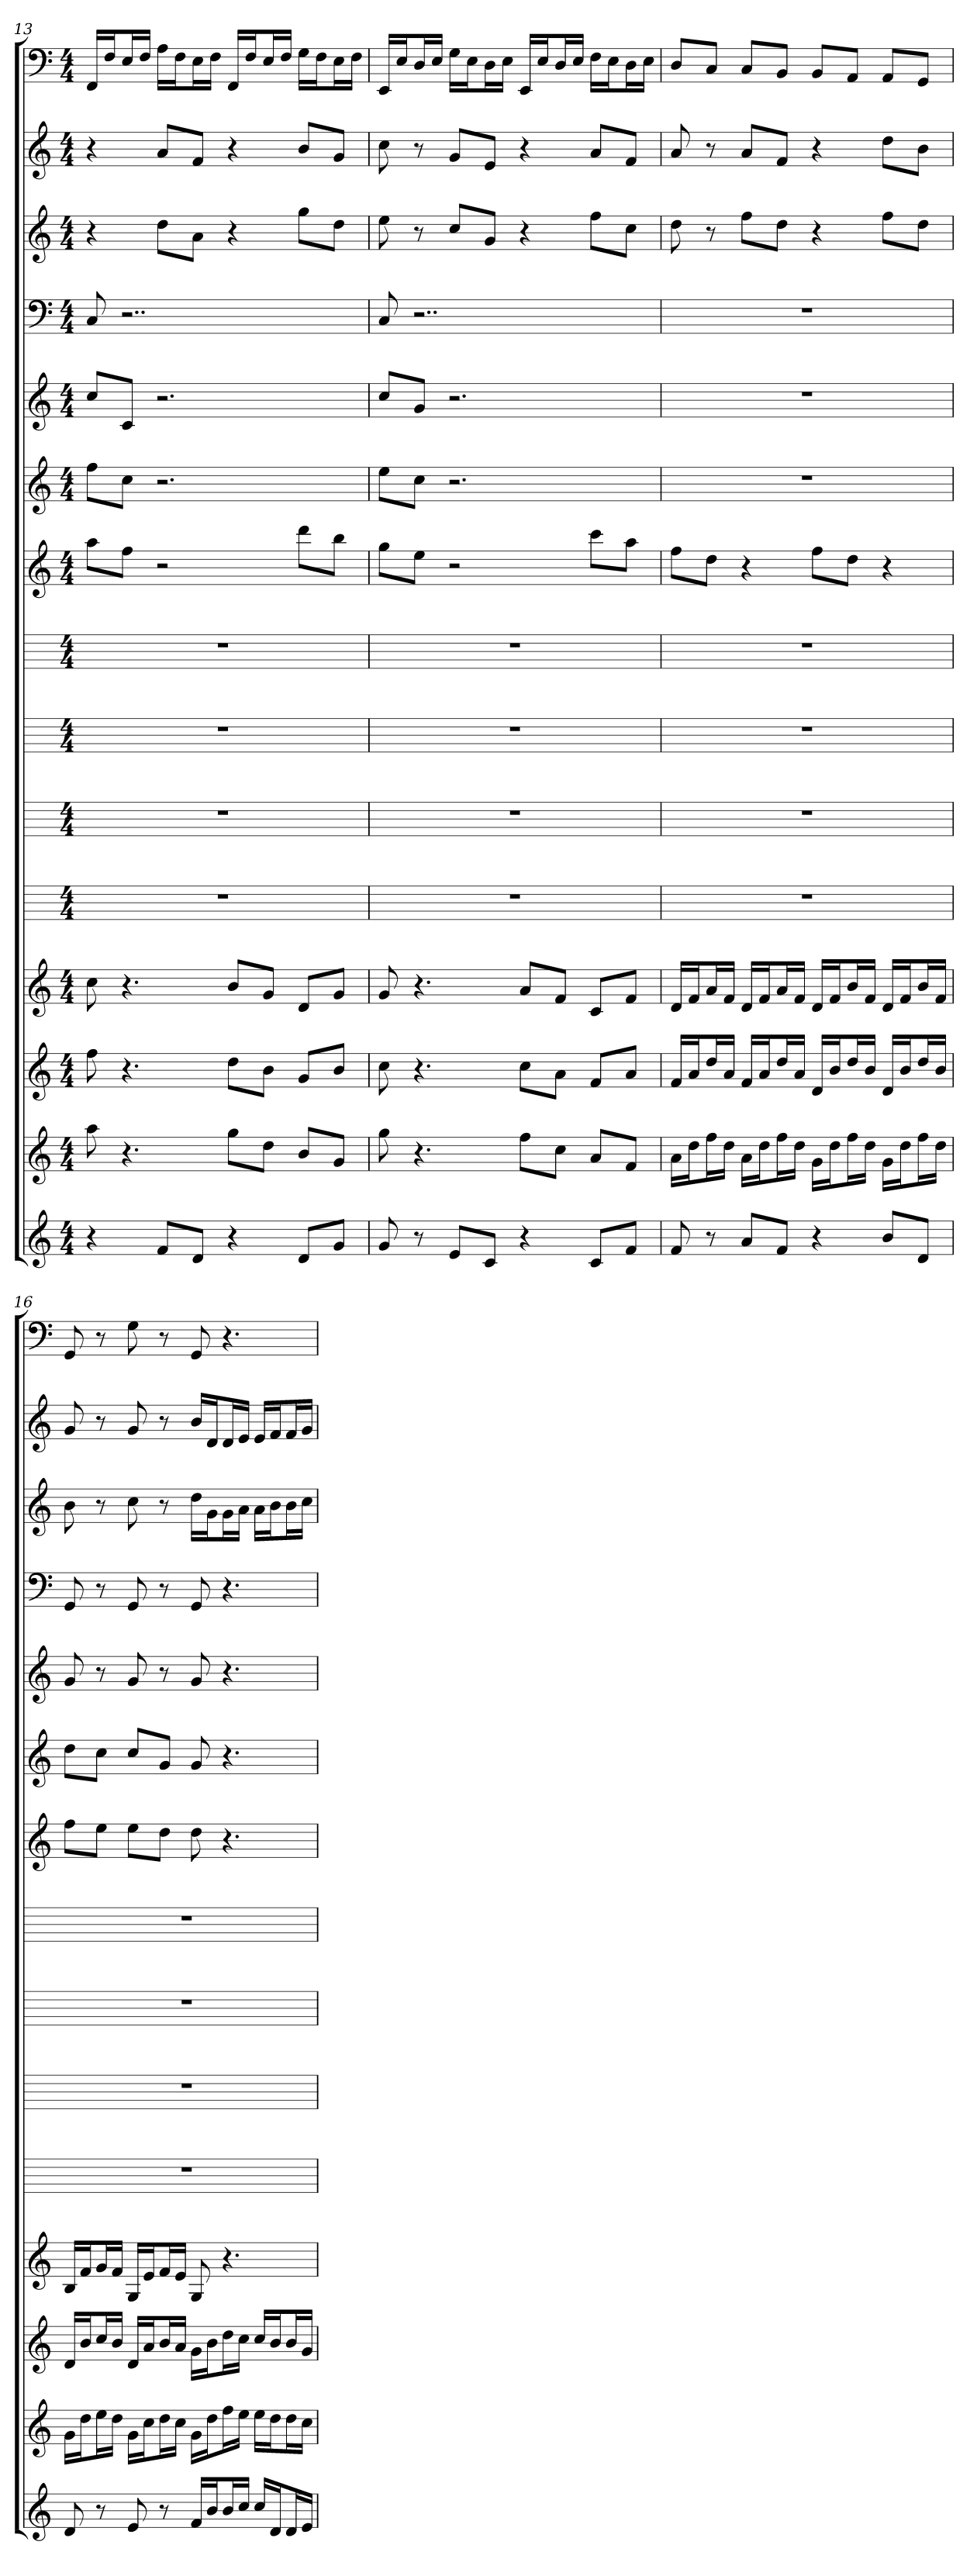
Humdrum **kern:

**kern	**kern	**kern	**kern	**kern	**kern	**kern	**kern	**kern	**kern	**kern	**kern	**kern	**kern	**kern
*part15	*part14	*part13	*part12	*part11	*part10	*part9	*part8	*part7	*part6	*part5	*part4	*part3	*part2	*part1
*staff15	*staff14	*staff13	*staff12	*staff11	*staff10	*staff9	*staff8	*staff7	*staff6	*staff5	*staff4	*staff3	*staff2	*staff1
*k[]	*k[]	*k[]	*k[]	*k[]	*k[]	*k[]	*k[]	*k[]	*k[]	*k[]	*k[]	*k[]	*k[]	*k[]
*C:	*C:	*C:	*C:	*C:	*C:	*C:	*C:	*C:	*C:	*C:	*C:	*C:	*C:	*C:
*M4/4	*M4/4	*M4/4	*M4/4	*M4/4	*M4/4	*M4/4	*M4/4	*M4/4	*M4/4	*M4/4	*M4/4	*M4/4	*M4/4	*M4/4
=13	=13	=13	=13	=13	=13	=13	=13	=13	=13	=13	=13	=13	=13	=13
4r	8aa	8ff	8cc	1r	1r	1r	1r	8aaL	8ffL	8ccL	8C	4r	4r	16FFLL
.	.	.	.	.	.	.	.	.	.	.	.	.	.	16FJ
.	4.r	4.r	4.r	.	.	.	.	8ffJ	8ccJ	8cJ	2..r	.	.	16EL
.	.	.	.	.	.	.	.	.	.	.	.	.	.	16FJJ
8fL	.	.	.	.	.	.	.	2r	2.r	2.r	.	8ddL	8aL	16ALL
.	.	.	.	.	.	.	.	.	.	.	.	.	.	16FJ
8dJ	.	.	.	.	.	.	.	.	.	.	.	8aJ	8fJ	16EL
.	.	.	.	.	.	.	.	.	.	.	.	.	.	16FJJ
4r	8ggL	8ddL	8bL	.	.	.	.	.	.	.	.	4r	4r	16FFLL
.	.	.	.	.	.	.	.	.	.	.	.	.	.	16FJ
.	8ddJ	8bJ	8gJ	.	.	.	.	.	.	.	.	.	.	16EL
.	.	.	.	.	.	.	.	.	.	.	.	.	.	16FJJ
8dL	8bL	8gL	8dL	.	.	.	.	8dddL	.	.	.	8ggL	8bL	16GLL
.	.	.	.	.	.	.	.	.	.	.	.	.	.	16FJ
8gJ	8gJ	8bJ	8gJ	.	.	.	.	8bbJ	.	.	.	8ddJ	8gJ	16EL
.	.	.	.	.	.	.	.	.	.	.	.	.	.	16FJJ
=14	=14	=14	=14	=14	=14	=14	=14	=14	=14	=14	=14	=14	=14	=14
8g	8gg	8cc	8g	1r	1r	1r	1r	8ggL	8eeL	8ccL	8C	8ee	8cc	16EELL
.	.	.	.	.	.	.	.	.	.	.	.	.	.	16EJ
8r	4.r	4.r	4.r	.	.	.	.	8eeJ	8ccJ	8gJ	2..r	8r	8r	16DL
.	.	.	.	.	.	.	.	.	.	.	.	.	.	16EJJ
8eL	.	.	.	.	.	.	.	2r	2.r	2.r	.	8ccL	8gL	16GLL
.	.	.	.	.	.	.	.	.	.	.	.	.	.	16EJ
8cJ	.	.	.	.	.	.	.	.	.	.	.	8gJ	8eJ	16DL
.	.	.	.	.	.	.	.	.	.	.	.	.	.	16EJJ
4r	8ffL	8ccL	8aL	.	.	.	.	.	.	.	.	4r	4r	16EELL
.	.	.	.	.	.	.	.	.	.	.	.	.	.	16EJ
.	8ccJ	8aJ	8fJ	.	.	.	.	.	.	.	.	.	.	16DL
.	.	.	.	.	.	.	.	.	.	.	.	.	.	16EJJ
8cL	8aL	8fL	8cL	.	.	.	.	8cccL	.	.	.	8ffL	8aL	16FLL
.	.	.	.	.	.	.	.	.	.	.	.	.	.	16EJ
8fJ	8fJ	8aJ	8fJ	.	.	.	.	8aaJ	.	.	.	8ccJ	8fJ	16DL
.	.	.	.	.	.	.	.	.	.	.	.	.	.	16EJJ
=15	=15	=15	=15	=15	=15	=15	=15	=15	=15	=15	=15	=15	=15	=15
8f	16aLL	16fLL	16dLL	1r	1r	1r	1r	8ffL	1r	1r	1r	8dd	8a	8DL
.	16ddJ	16aJ	16fJ	.	.	.	.	.	.	.	.	.	.	.
8r	16ffL	16ddL	16aL	.	.	.	.	8ddJ	.	.	.	8r	8r	8CJ
.	16ddJJ	16aJJ	16fJJ	.	.	.	.	.	.	.	.	.	.	.
8aL	16aLL	16fLL	16dLL	.	.	.	.	4r	.	.	.	8ffL	8aL	8CL
.	16ddJ	16aJ	16fJ	.	.	.	.	.	.	.	.	.	.	.
8fJ	16ffL	16ddL	16aL	.	.	.	.	.	.	.	.	8ddJ	8fJ	8BBJ
.	16ddJJ	16aJJ	16fJJ	.	.	.	.	.	.	.	.	.	.	.
4r	16gLL	16dLL	16dLL	.	.	.	.	8ffL	.	.	.	4r	4r	8BBL
.	16ddJ	16bJ	16fJ	.	.	.	.	.	.	.	.	.	.	.
.	16ffL	16ddL	16bL	.	.	.	.	8ddJ	.	.	.	.	.	8AAJ
.	16ddJJ	16bJJ	16fJJ	.	.	.	.	.	.	.	.	.	.	.
8bL	16gLL	16dLL	16dLL	.	.	.	.	4r	.	.	.	8ffL	8ddL	8AAL
.	16ddJ	16bJ	16fJ	.	.	.	.	.	.	.	.	.	.	.
8dJ	16ffL	16ddL	16bL	.	.	.	.	.	.	.	.	8ddJ	8bJ	8GGJ
.	16ddJJ	16bJJ	16fJJ	.	.	.	.	.	.	.	.	.	.	.
=16	=16	=16	=16	=16	=16	=16	=16	=16	=16	=16	=16	=16	=16	=16
8d	16gLL	16dLL	16BLL	1r	1r	1r	1r	8ffL	8ddL	8g	8GG	8b	8g	8GG
.	16ddJ	16bJ	16fJ	.	.	.	.	.	.	.	.	.	.	.
8r	16eeL	16ccL	16gL	.	.	.	.	8eeJ	8ccJ	8r	8r	8r	8r	8r
.	16ddJJ	16bJJ	16fJJ	.	.	.	.	.	.	.	.	.	.	.
8e	16gLL	16dLL	16GLL	.	.	.	.	8eeL	8ccL	8g	8GG	8cc	8g	8G
.	16ccJ	16aJ	16eJ	.	.	.	.	.	.	.	.	.	.	.
8r	16ddL	16bL	16fL	.	.	.	.	8ddJ	8gJ	8r	8r	8r	8r	8r
.	16ccJJ	16aJJ	16eJJ	.	.	.	.	.	.	.	.	.	.	.
16fLL	16gLL	16gLL	8G	.	.	.	.	8dd	8g	8g	8GG	16ddLL	16bLL	8GG
16bJ	16ddJ	16bJ	.	.	.	.	.	.	.	.	.	16gJ	16dJ	.
16bL	16ffL	16ddL	4.r	.	.	.	.	4.r	4.r	4.r	4.r	16gL	16dL	4.r
16ccJJ	16eeJJ	16ccJJ	.	.	.	.	.	.	.	.	.	16aJJ	16eJJ	.
16ccLL	16eeLL	16ccLL	.	.	.	.	.	.	.	.	.	16aLL	16eLL	.
16dJ	16ddJ	16bJ	.	.	.	.	.	.	.	.	.	16bJ	16fJ	.
16dL	16ddL	16bL	.	.	.	.	.	.	.	.	.	16bL	16fL	.
16eJJ	16ccJJ	16gJJ	.	.	.	.	.	.	.	.	.	16ccJJ	16gJJ	.
=	=	=	=	=	=	=	=	=	=	=	=	=	=	=
*-	*-	*-	*-	*-	*-	*-	*-	*-	*-	*-	*-	*-	*-	*-
